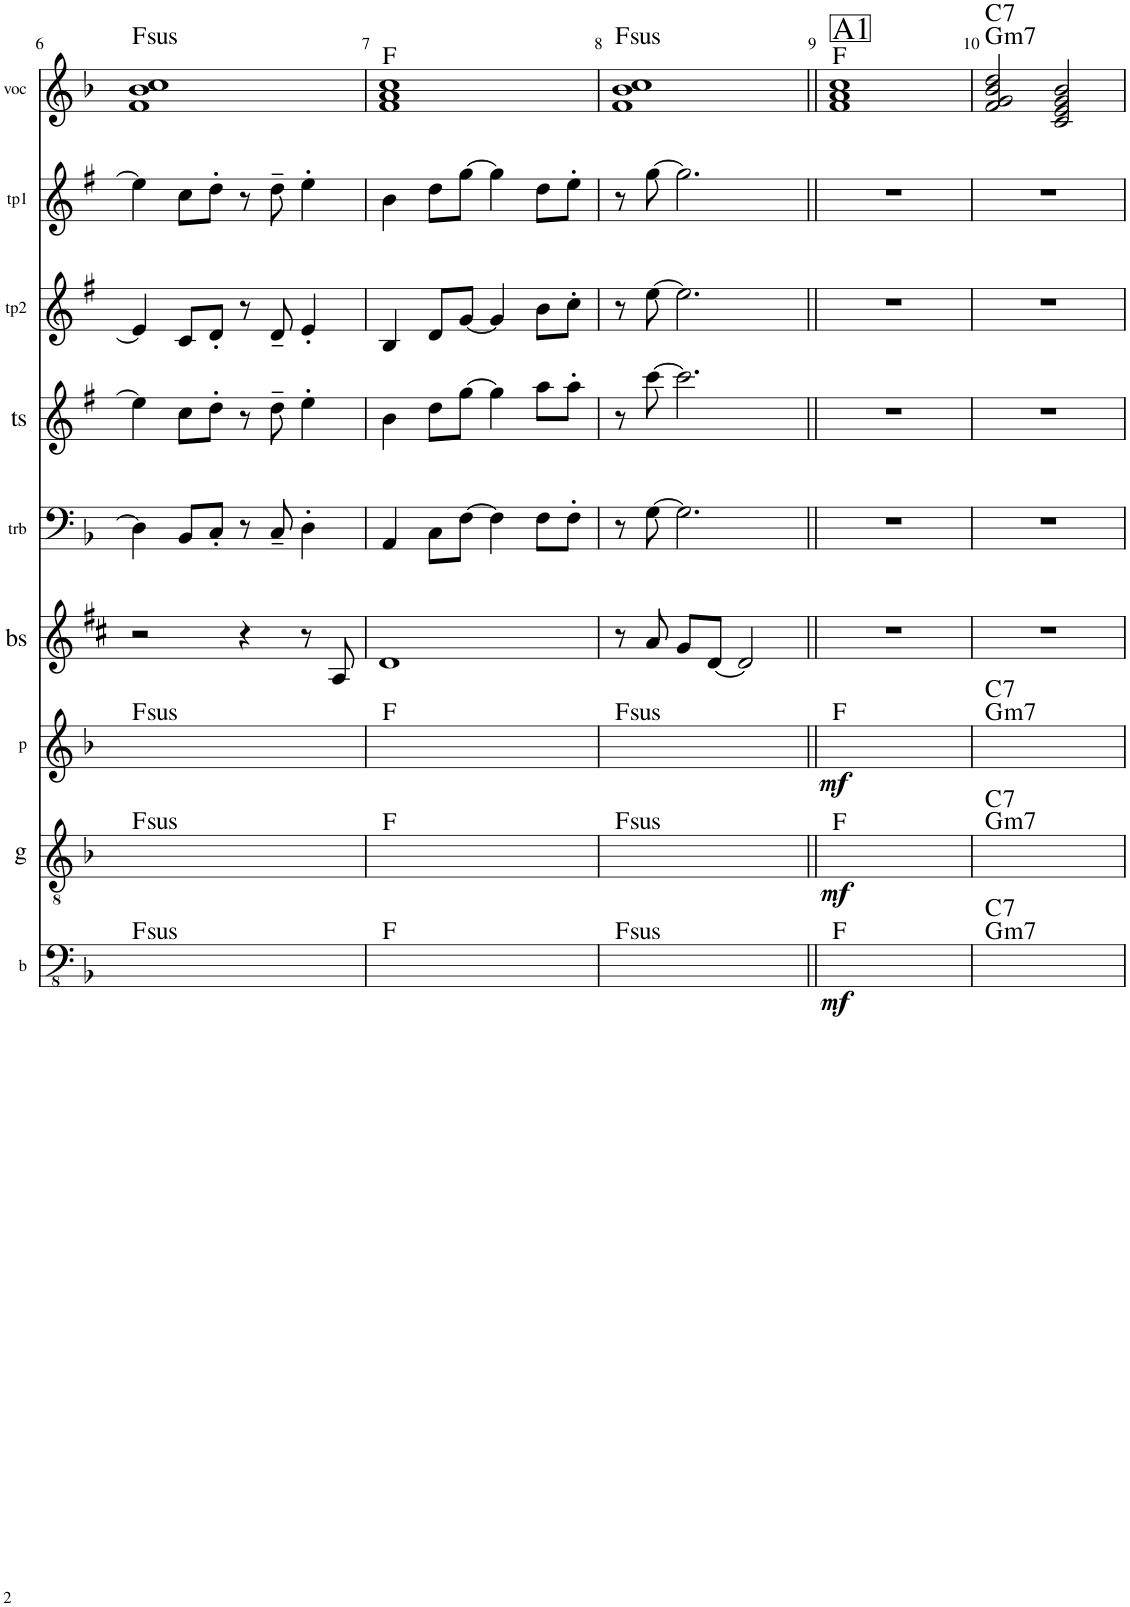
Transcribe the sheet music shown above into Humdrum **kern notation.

**kern	**dynam	**harte	**kern	**dynam	**harte	**kern	**dynam	**harte	**kern	**kern	**kern	**kern	**kern	**kern	**harte
*part9	*part9	*part9	*part8	*part8	*part8	*part7	*part7	*part7	*part6	*part5	*part4	*part3	*part2	*part1	*part1
*staff9	*staff9	*	*staff8	*staff8	*	*staff7	*staff7	*	*staff6	*staff5	*staff4	*staff3	*staff2	*staff1	*
*I"b	*	*	*I"g	*	*	*I"p	*	*	*I"bs	*I"trb	*I"ts	*I"tp2	*I"tp1	*I"voc	*
*I'b	*	*	*I'g	*	*	*I'p	*	*	*I'bs	*I'trb	*I'ts	*I'tp2	*I'tp1	*I'voc	*
!!LO:PB:g=z
*clefFv4	*	*	*clefGv2	*	*	*clefG2	*	*	*clefG2	*clefF4	*clefG2	*clefG2	*clefG2	*clefG2	*
*	*	*	*	*	*	*	*	*	*Trd12c21	*	*Trd8c14	*Trd1c2	*Trd1c2	*Trd4c7	*
*k[b-]	*	*	*k[b-]	*	*	*k[b-]	*	*	*k[f#c#]	*k[b-]	*k[f#]	*k[f#]	*k[f#]	*k[b-]	*
*M4/4	*	*	*M4/4	*	*	*M4/4	*	*	*M4/4	*M4/4	*M4/4	*M4/4	*M4/4	*M4/4	*
=6	=6	=6	=6	=6	=6	=6	=6	=6	=6	=6	=6	=6	=6	=6	=6
!	!	!LO:H:kt=sus	!	!	!LO:H:kt=sus	!	!	!LO:H:kt=sus	!	!	!	!	!	!	!LO:H:kt=sus
1ryy	.	F:sus4	1ryy	.	F:sus4	1ryy	.	F:sus4	2r	4D\]	4ee\]	4e/]	4ee\]	1f 1b- 1cc	F:sus4
.	.	.	.	.	.	.	.	.	.	8BB-/L	8cc\L	8c/L	8cc\L	.	.
.	.	.	.	.	.	.	.	.	.	8C'/J	8dd'\J	8d'/J	8dd'\J	.	.
.	.	.	.	.	.	.	.	.	4r	8r	8r	8r	8r	.	.
.	.	.	.	.	.	.	.	.	.	8C~/	8dd~\	8d~/	8dd~\	.	.
.	.	.	.	.	.	.	.	.	8r	4D'\	4ee'\	4e'/	4ee'\	.	.
.	.	.	.	.	.	.	.	.	8A/	.	.	.	.	.	.
=7	=7	=7	=7	=7	=7	=7	=7	=7	=7	=7	=7	=7	=7	=7	=7
1ryy	.	F:maj	1ryy	.	F:maj	1ryy	.	F:maj	1d	4AA/	4b\	4B/	4b\	1f 1a 1cc	F:maj
.	.	.	.	.	.	.	.	.	.	8C\L	8dd\L	8d/L	8dd\L	.	.
.	.	.	.	.	.	.	.	.	.	[8F\J	[8gg\J	[8g/J	[8gg\J	.	.
.	.	.	.	.	.	.	.	.	.	4F\]	4gg\]	4g/]	4gg\]	.	.
.	.	.	.	.	.	.	.	.	.	8F\L	8aa\L	8b\L	8dd\L	.	.
.	.	.	.	.	.	.	.	.	.	8F'\J	8aa'\J	8cc'\J	8ee'\J	.	.
=8	=8	=8	=8	=8	=8	=8	=8	=8	=8	=8	=8	=8	=8	=8	=8
!	!	!LO:H:kt=sus	!	!	!LO:H:kt=sus	!	!	!LO:H:kt=sus	!	!	!	!	!	!	!LO:H:kt=sus
1ryy	.	F:sus4	1ryy	.	F:sus4	1ryy	.	F:sus4	8r	8r	8r	8r	8r	1f 1b- 1cc	F:sus4
.	.	.	.	.	.	.	.	.	8a/	[8G\	[8ccc\	[8ee\	[8gg\	.	.
.	.	.	.	.	.	.	.	.	8g/L	2.G\]	2.ccc\]	2.ee\]	2.gg\]	.	.
.	.	.	.	.	.	.	.	.	[8d/J	.	.	.	.	.	.
.	.	.	.	.	.	.	.	.	2d/]	.	.	.	.	.	.
=9||	=9||	=9||	=9||	=9||	=9||	=9||	=9||	=9||	=9||	=9||	=9||	=9||	=9||	=9||	=9||
!	!	!	!	!	!	!	!	!	!	!	!	!	!	!LO:TX:a:t=A1	!
!	!LO:DY:b	!	!	!LO:DY:b	!	!	!LO:DY:b	!	!	!	!	!	!	!	!
2ryy	mf	F:maj	2ryy	mf	F:maj	2ryy	mf	F:maj	1r	1r	1r	1r	1r	1f 1a 1cc	F:maj
2ryy	.	.	2ryy	.	.	2ryy	.	.	.	.	.	.	.	.	.
=10	=10	=10	=10	=10	=10	=10	=10	=10	=10	=10	=10	=10	=10	=10	=10
!	!	!LO:H:n=1:kt=m7	!	!	!	!	!	!	!	!	!	!	!	!	!
!	!	!LO:H:n=2:kt=7	!	!	!LO:H:n=1:kt=m7	!	!	!	!	!	!	!	!	!	!
!	!	!	!	!	!LO:H:n=2:kt=7	!	!	!LO:H:n=1:kt=m7	!	!	!	!	!	!	!
!	!	!	!	!	!	!	!	!LO:H:n=2:kt=7	!	!	!	!	!	!	!LO:H:n=1:kt=m7
!	!	!	!	!	!	!	!	!	!	!	!	!	!	!	!LO:H:n=2:kt=7
1ryy	.	G:min7 C:7	1ryy	.	G:min7 C:7	1ryy	.	G:min7 C:7	1r	1r	1r	1r	1r	2f/ 2g/ 2b-/ 2dd/	G:min7 C:7
.	.	.	.	.	.	.	.	.	.	.	.	.	.	2c/ 2e/ 2g/ 2b-/	.
=	=	=	=	=	=	=	=	=	=	=	=	=	=	=	=
*-	*-	*-	*-	*-	*-	*-	*-	*-	*-	*-	*-	*-	*-	*-	*-
